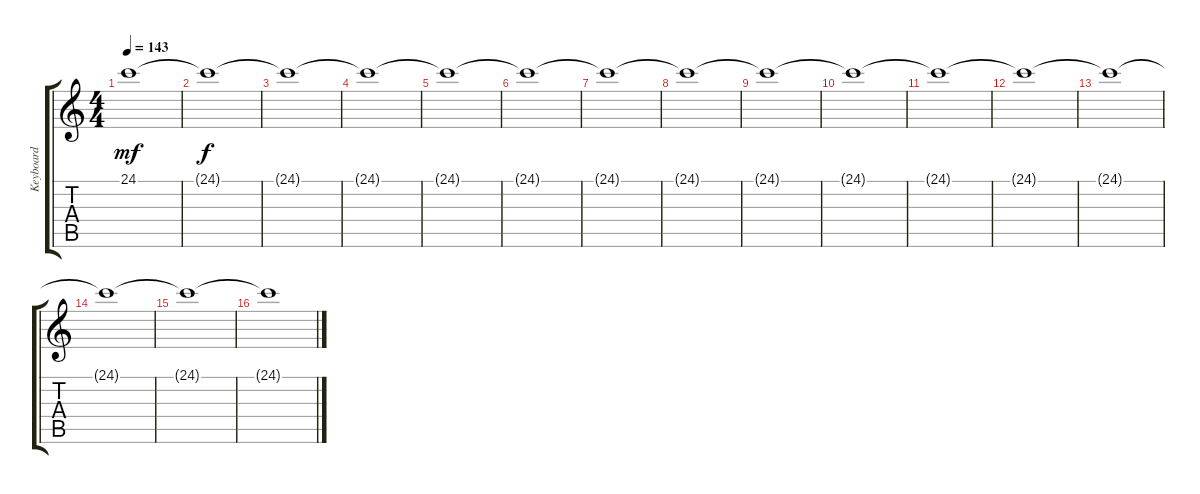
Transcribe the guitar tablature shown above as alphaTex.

\track ("Keyboard" "Keyboard") {instrument stringensemble1}
\staff {score tabs}
\tuning (C4 G3 Eb3 Bb2 F2 C2) {hide}
\ts (4 4)
\tempo 143
\clef g2
\ks c
24.1.1{dy mf instrument stringensemble1} |
24.1{t}.1{dy f} |
24.1{t}.1 |
24.1{t}.1 |
24.1{t}.1 |
24.1{t}.1 |
24.1{t}.1 |
24.1{t}.1 |
24.1{t}.1 |
24.1{t}.1 |
24.1{t}.1 |
24.1{t}.1 |
24.1{t}.1 |
24.1{t}.1 |
24.1{t}.1 |
24.1{t}.1
